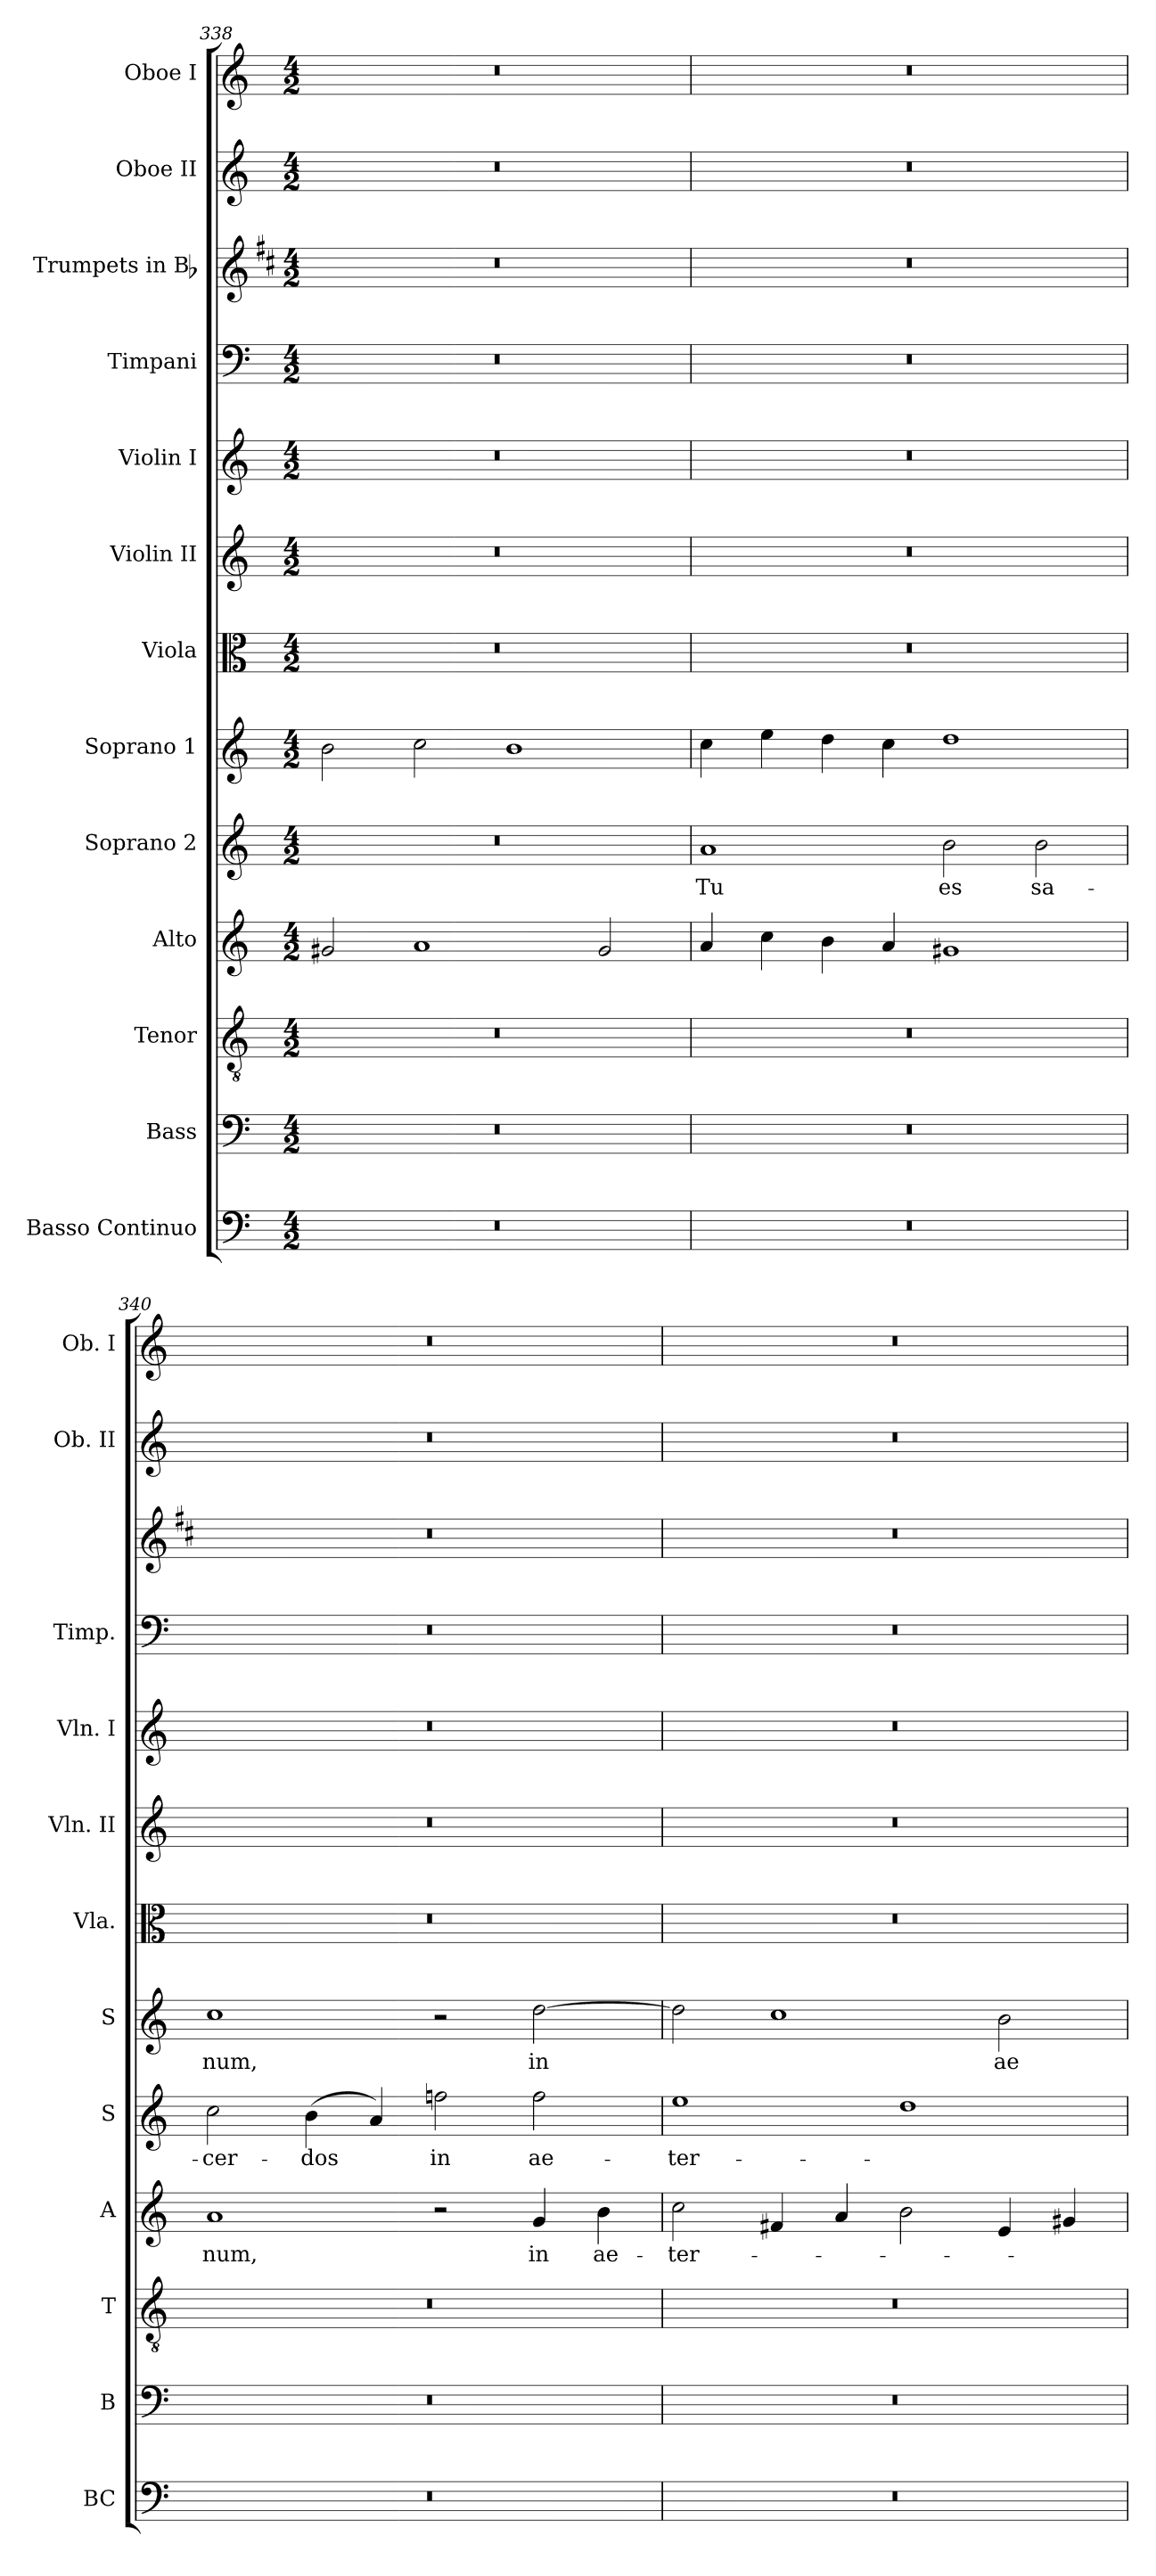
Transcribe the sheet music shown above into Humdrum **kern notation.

**kern	**kern	**kern	**kern	**text	**kern	**text	**kern	**text	**kern	**kern	**kern	**kern	**kern	**kern	**kern
*part13	*part12	*part11	*part10	*part10	*part9	*part9	*part8	*part8	*part7	*part6	*part5	*part4	*part3	*part2	*part1
*staff13	*staff12	*staff11	*staff10	*staff10	*staff9	*staff9	*staff8	*staff8	*staff7	*staff6	*staff5	*staff4	*staff3	*staff2	*staff1
*I"Basso Continuo	*I"Bass	*I"Tenor	*I"Alto	*	*I"Soprano 2	*	*I"Soprano 1	*	*I"Viola	*I"Violin II	*I"Violin I	*I"Timpani	*I"Trumpets in Bb	*I"Oboe II	*I"Oboe I
*I'BC	*I'B	*I'T	*I'A	*	*I'S	*	*I'S	*	*I'Vla.	*I'Vln. II	*I'Vln. I	*I'Timp.	*	*I'Ob. II	*I'Ob. I
*clefF4	*clefF4	*clefGv2	*clefG2	*	*clefG2	*	*clefG2	*	*clefC3	*clefG2	*clefG2	*clefF4	*clefG2	*clefG2	*clefG2
*	*	*	*	*	*	*	*	*	*	*	*	*	*ITrd1c2	*	*
*k[]	*k[]	*k[]	*k[]	*	*k[]	*	*k[]	*	*k[]	*k[]	*k[]	*k[]	*k[]	*k[]	*k[]
*C:	*C:	*C:	*C:	*	*C:	*	*C:	*	*C:	*C:	*C:	*C:	*C:	*C:	*C:
*M4/2	*M4/2	*M4/2	*M4/2	*	*M4/2	*	*M4/2	*	*M4/2	*M4/2	*M4/2	*M4/2	*M4/2	*M4/2	*M4/2
=338	=338	=338	=338	=338	=338	=338	=338	=338	=338	=338	=338	=338	=338	=338	=338
0r	0r	0r	2g#X/	.	0r	.	2b\	.	0r	0r	0r	0r	0r	0r	0r
.	.	.	1a	.	.	.	2cc\	.	.	.	.	.	.	.	.
.	.	.	.	.	.	.	1b	.	.	.	.	.	.	.	.
.	.	.	2g#/	.	.	.	.	.	.	.	.	.	.	.	.
=339	=339	=339	=339	=339	=339	=339	=339	=339	=339	=339	=339	=339	=339	=339	=339
!	!	!	!	!	!	!LO:LY:b	!	!	!	!	!	!	!	!	!
0r	0r	0r	4a/	.	1a	Tu	4cc\	.	0r	0r	0r	0r	0r	0r	0r
.	.	.	4cc\	.	.	.	4ee\	.	.	.	.	.	.	.	.
.	.	.	4b\	.	.	.	4dd\	.	.	.	.	.	.	.	.
.	.	.	4a/	.	.	.	4cc\	.	.	.	.	.	.	.	.
!	!	!	!	!	!	!LO:LY:b	!	!	!	!	!	!	!	!	!
.	.	.	1g#X	.	2b\	es	1dd	.	.	.	.	.	.	.	.
!	!	!	!	!	!	!LO:LY:b	!	!	!	!	!	!	!	!	!
.	.	.	.	.	2b\	sa-	.	.	.	.	.	.	.	.	.
=340	=340	=340	=340	=340	=340	=340	=340	=340	=340	=340	=340	=340	=340	=340	=340
!	!	!	!	!LO:LY:b	!	!LO:LY:b	!	!LO:LY:b	!	!	!	!	!	!	!
0r	0r	0r	1a	-num,	2cc\	-cer-	1cc	-num,	0r	0r	0r	0r	0r	0r	0r
!	!	!	!	!	!	!LO:LY:b	!	!	!	!	!	!	!	!	!
.	.	.	.	.	(4b\	-dos	.	.	.	.	.	.	.	.	.
.	.	.	.	.	4a/)	.	.	.	.	.	.	.	.	.	.
!	!	!	!	!	!	!LO:LY:b	!	!	!	!	!	!	!	!	!
.	.	.	2r	.	2ffn\	in	2r	.	.	.	.	.	.	.	.
!	!	!	!	!LO:LY:b	!	!LO:LY:b	!	!LO:LY:b	!	!	!	!	!	!	!
.	.	.	4g/	in	2ff\	ae-	[2dd\	in	.	.	.	.	.	.	.
!	!	!	!	!LO:LY:b	!	!	!	!	!	!	!	!	!	!	!
.	.	.	4b\	ae-	.	.	.	.	.	.	.	.	.	.	.
=341	=341	=341	=341	=341	=341	=341	=341	=341	=341	=341	=341	=341	=341	=341	=341
!	!	!	!	!LO:LY:b	!	!LO:LY:b	!	!	!	!	!	!	!	!	!
0r	0r	0r	2cc\	-ter-	1ee	-ter-	2dd\]	.	0r	0r	0r	0r	0r	0r	0r
.	.	.	4f#X/	.	.	.	1cc	.	.	.	.	.	.	.	.
.	.	.	4a/	.	.	.	.	.	.	.	.	.	.	.	.
.	.	.	2b\	.	1dd	.	.	.	.	.	.	.	.	.	.
!	!	!	!	!	!	!	!	!LO:LY:b	!	!	!	!	!	!	!
.	.	.	4e/	.	.	.	2b\	ae-	.	.	.	.	.	.	.
.	.	.	4g#X/	.	.	.	.	.	.	.	.	.	.	.	.
=	=	=	=	=	=	=	=	=	=	=	=	=	=	=	=
*-	*-	*-	*-	*-	*-	*-	*-	*-	*-	*-	*-	*-	*-	*-	*-
